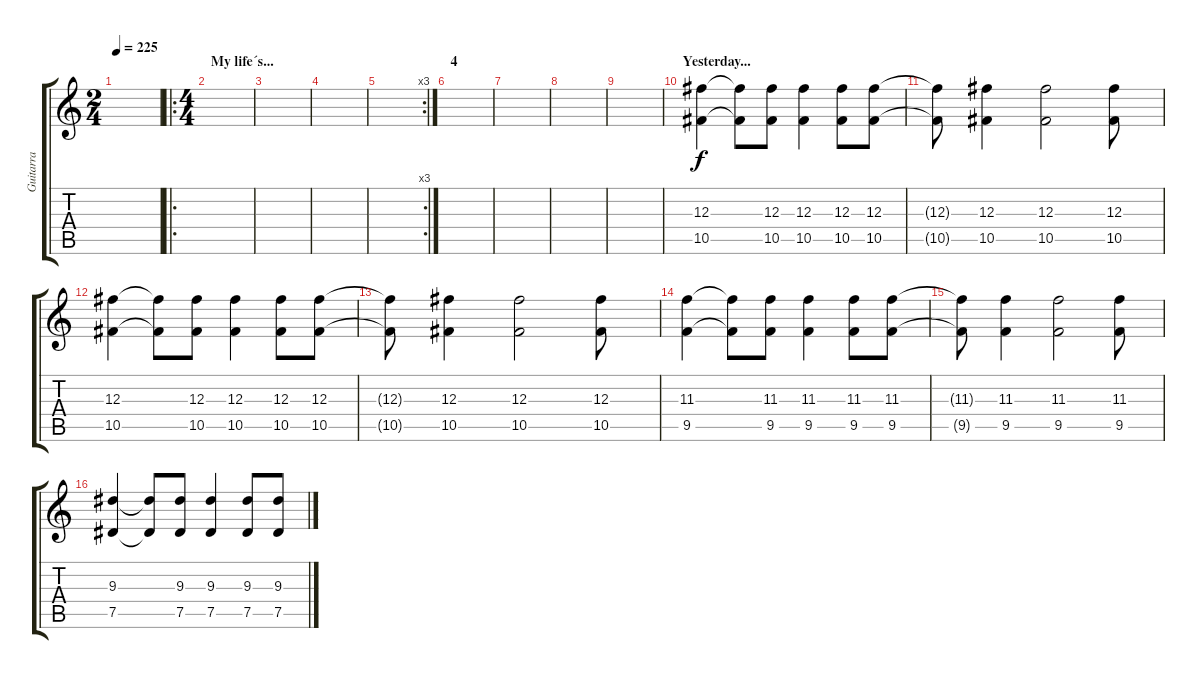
\track ("Guitarra" "Guitarra") {instrument distortionguitar}
\staff {score tabs}
\tuning (Eb4 Bb3 Gb3 Db3 Ab2 Eb2) {hide}
\ts (2 4)
\tempo 225
\clef g2
\ks c
|
\ro
\ts (4 4)
\section ("" "My life´s...")
|
|
|
\rc 3
|
\section ("" "4")
|
|
|
|
\section ("" "Yesterday...")
(12.3 10.5).4 (12.3{t} 10.5{t}).8 (12.3 10.5).8 (12.3 10.5).4 (12.3 10.5).8 (12.3 10.5).8 |
(12.3{t} 10.5{t}).8 (12.3 10.5).4 (12.3 10.5).2 (12.3 10.5).8 |
(12.3 10.5).4 (12.3{t} 10.5{t}).8 (12.3 10.5).8 (12.3 10.5).4 (12.3 10.5).8 (12.3 10.5).8 |
(12.3{t} 10.5{t}).8 (12.3 10.5).4 (12.3 10.5).2 (12.3 10.5).8 |
(11.3 9.5).4 (11.3{t} 9.5{t}).8 (11.3 9.5).8 (11.3 9.5).4 (11.3 9.5).8 (11.3 9.5).8 |
(11.3{t} 9.5{t}).8 (11.3 9.5).4 (11.3 9.5).2 (11.3 9.5).8 |
(9.3 7.5).4 (9.3{t} 7.5{t}).8 (9.3 7.5).8 (9.3 7.5).4 (9.3 7.5).8 (9.3 7.5).8
